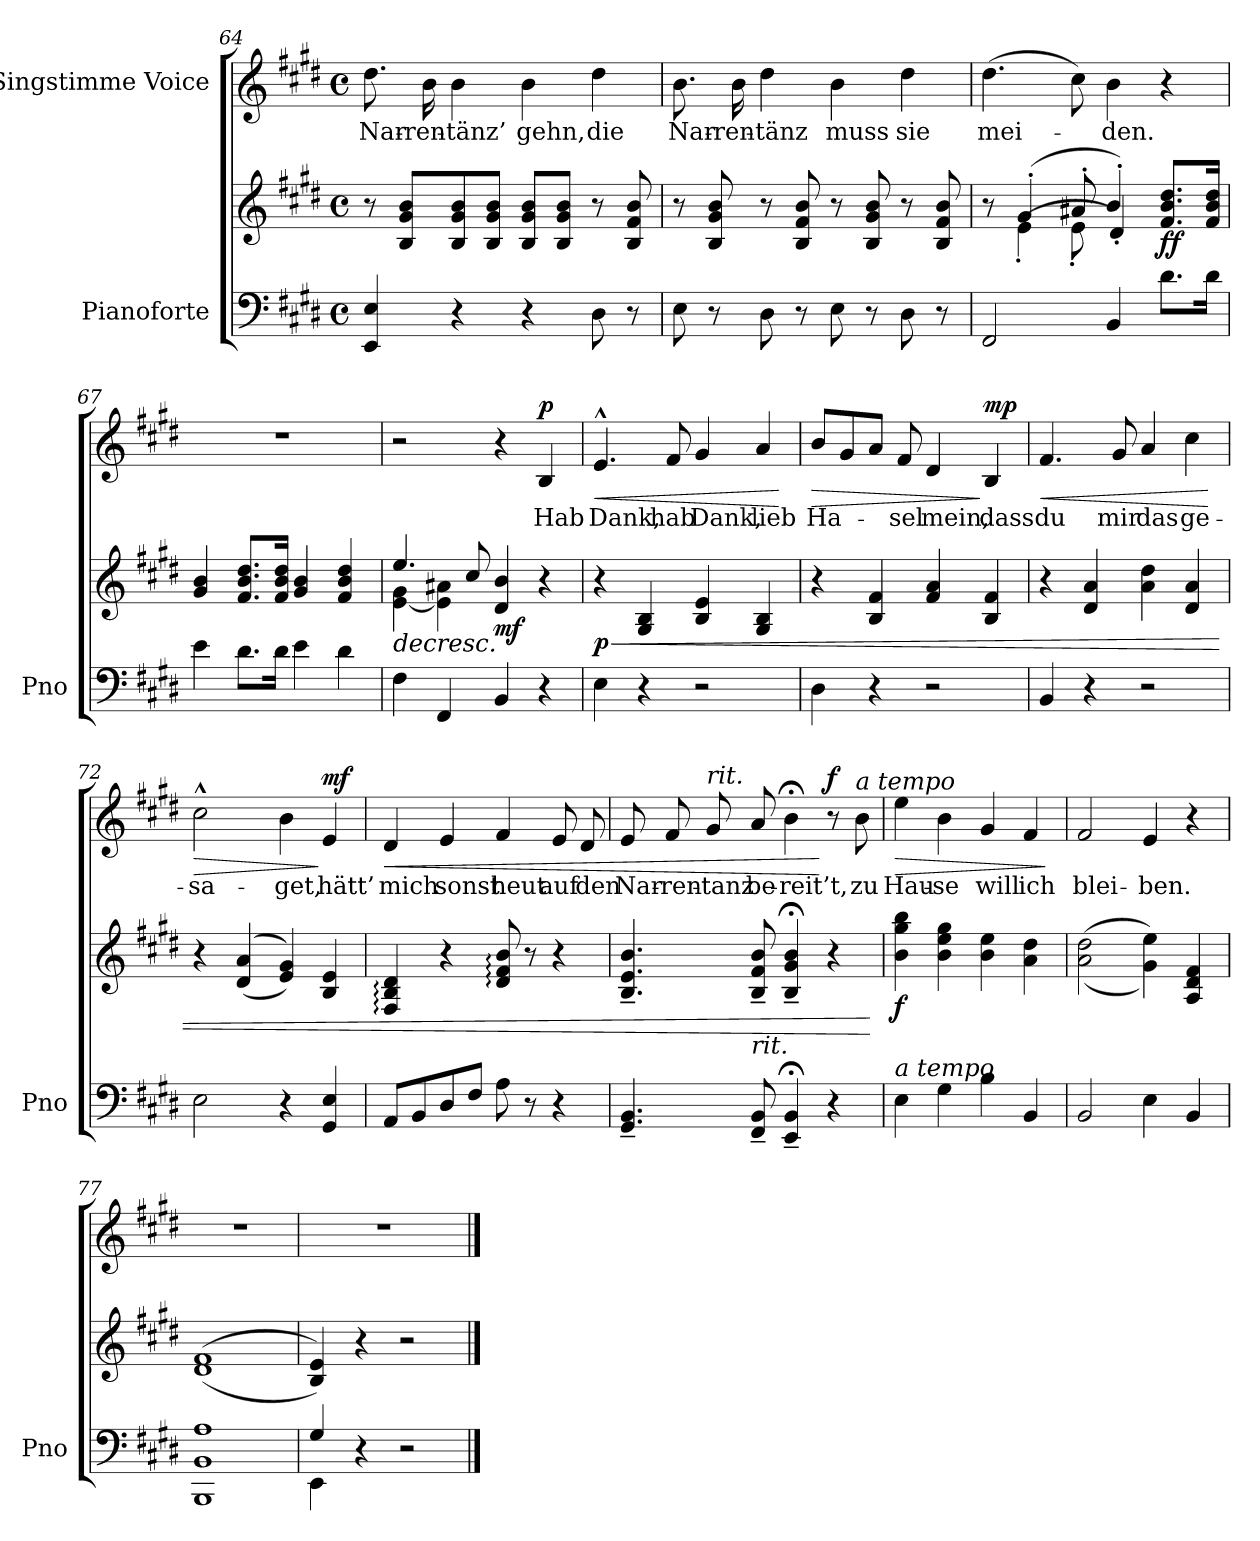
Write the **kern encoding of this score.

**kern	**kern	**dynam	**kern	**text	**dynam
*part2	*part2	*part2	*part1	*part1	*part1
*staff3	*staff2	*staff2/3	*staff1	*staff1	*staff1
*I"Pianoforte	*	*	*I"Singstimme Voice	*	*
*I'Pno	*	*	*	*	*
*clefF4	*clefG2	*	*clefG2	*	*
*k[f#c#g#d#]	*k[f#c#g#d#]	*	*k[f#c#g#d#]	*	*
*M4/4	*M4/4	*	*M4/4	*	*
*met(c)	*met(c)	*	*met(c)	*	*
=64	=64	=64	=64	=64	=64
!	!	!	!	!LO:LY:b	!
4EE/ 4E/	8r	.	8.dd#\	Nar-	.
.	8B/ 8g#/ 8b/L	.	.	.	.
!	!	!	!	!LO:LY:b	!
.	.	.	16b\	-ren-	.
!	!	!	!	!LO:LY:b	!
4r	8B/ 8g#/ 8b/	.	4b\	-tänz’	.
.	8B/ 8g#/ 8b/J	.	.	.	.
!	!	!	!	!LO:LY:b	!
4r	8B/ 8g#/ 8b/L	.	4b\	gehn,	.
.	8B/ 8g#/ 8b/J	.	.	.	.
!	!	!	!	!LO:LY:b	!
8D#\	8r	.	4dd#\	die	.
8r	8B/ 8f#/ 8b/	.	.	.	.
!!LO:PB:g=z
=65	=65	=65	=65	=65	=65
!	!	!	!	!LO:LY:b	!
8E\	8r	.	8.b\	Nar-	.
8r	8B/ 8g#/ 8b/	.	.	.	.
!	!	!	!	!LO:LY:b	!
.	.	.	16b\	-ren-	.
!	!	!	!	!LO:LY:b	!
8D#\	8r	.	4dd#\	-tänz	.
8r	8B/ 8f#/ 8b/	.	.	.	.
!	!	!	!	!LO:LY:b	!
8E\	8r	.	4b\	muss	.
8r	8B/ 8g#/ 8b/	.	.	.	.
!	!	!	!	!LO:LY:b	!
8D#\	8r	.	4dd#\	sie	.
8r	8B/ 8f#/ 8b/	.	.	.	.
=66	=66	=66	=66	=66	=66
*	*^	*	*	*	*
!	!	!	!	!	!LO:LY:b	!
2FF#/	8r	8ryy	.	(>4.dd#\	mei-	.
.	(>4g#'/	(<4e'\	.	.	.	.
.	8a#X'/	8e'\	.	8cc#\)	.	.
!	!	!	!	!	!LO:LY:b	!
4BB/	4b'/)	4d#'/)	.	4b\	-den.	.
!	!	!	!LO:DY:b	!	!	!
8.d#\L	8.f#/ 8.b/ 8.dd#/L	4ryy	ff	4r	.	.
16d#\Jk	16f#/ 16b/ 16dd#/Jk	.	.	.	.	.
*	*v	*v	*	*	*	*
=67	=67	=67	=67	=67	=67
4e\	4g#/ 4b/	.	1r	.	.
8.d#\L	8.f#/ 8.b/ 8.dd#/L	.	.	.	.
16d#\Jk	16f#/ 16b/ 16dd#/Jk	.	.	.	.
4e\	4g#/ 4b/	.	.	.	.
4d#\	4f#/ 4b/ 4dd#/	.	.	.	.
!!LO:LB:g=z
=68	=68	=68	=68	=68	=68
!	!	!LO:HP:b	!	!	!
*	*^	*	*	*	*
4F#\	4.ee/	[4e\ 4g#\	>	2r	.	.
4FF#/	.	4e\] 4a#X\	.	.	.	.
.	8cc#/	.	.	.	.	.
!	!	!	!LO:DY:b	!	!	!
4BB/	4d#/ 4b/	2ryy	mf	4r	.	.
!	!	!	!	!	!LO:LY:b	!LO:DY:a
4r	4r	.	]	4B/	Hab	p
*	*v	*v	*	*	*	*
=69	=69	=69	=69	=69	=69
!	!	!LO:HP:b	!	!LO:LY:b	!LO:HP:b
!	!	!LO:DY:n=1:b	!	!	!
4E\	4r	< p	4.e^^/	Dank,	<
4r	4G#/ 4B/	.	.	.	.
!	!	!	!	!LO:LY:b	!
.	.	.	8f#/	hab	.
!	!	!	!	!LO:LY:b	!
2r	4B/ 4e/	.	4g#/	Dank,	.
!	!	!	!	!LO:LY:b	!
.	4G#/ 4B/	.	4a/	lieb	.
.	.	.	.	.	[
=70	=70	=70	=70	=70	=70
!	!	!	!	!LO:LY:b	!LO:HP:b
4D#\	4r	.	8b/L	Ha-	>
.	.	.	8g#/	.	.
4r	4B/ 4f#/	.	8a/J	.	.
!	!	!	!	!LO:LY:b	!
.	.	.	8f#/	-sel	.
!	!	!	!	!LO:LY:b	!
2r	4f#/ 4a/	.	4d#/	mein,	.
!	!	!	!	!LO:LY:b	!LO:DY:n=1:a
.	4B/ 4f#/	.	4B/	dass	] mp
!!LO:LB:g=z
=71	=71	=71	=71	=71	=71
!	!	!	!	!LO:LY:b	!LO:HP:b
4BB/	4r	.	4.f#/	du	<
4r	4d#/ 4a/	.	.	.	.
!	!	!	!	!LO:LY:b	!
.	.	.	8g#/	mir	.
!	!	!	!	!LO:LY:b	!
2r	4a\ 4dd#\	.	4a/	das	.
!	!	!	!	!LO:LY:b	!
.	4d#/ 4a/	.	4cc#\	ge-	.
.	.	.	.	.	[
=72	=72	=72	=72	=72	=72
!	!	!	!	!LO:LY:b	!LO:HP:b
2E\	4r	.	2cc#^^\	-sa-	>
.	(<(>4d#/ 4a/	.	.	.	.
!	!	!	!	!LO:LY:b	!
4r	4e/ 4g#/))	.	4b\	-get,	.
!	!	!	!	!LO:LY:b	!LO:DY:n=1:a
4GG#/ 4E/	4B/ 4e/	.	4e/	hätt’	] mf
=73	=73	=73	=73	=73	=73
*	*	*	*MM118	*	*
!	!	!	!	!LO:LY:b	!LO:HP:b
8AA/L	4F#/: 4B/: 4d#/:	.	4d#/	mich	<
8BB/	.	.	.	.	.
!	!	!	!	!LO:LY:b	!
8D#/	4r	.	4e/	sonst	.
8F#/J	.	.	.	.	.
!	!	!	!	!LO:LY:b	!
8A\	8d#/: 8f#/: 8b/:	.	4f#/	heut	.
8r	8r	.	.	.	.
!	!	!	!	!LO:LY:b	!
4r	4r	.	8e/	auf	.
!	!	!	!	!LO:LY:b	!
.	.	.	8d#/	den	.
!!LO:LB:g=z
=74	=74	=74	=74	=74	=74
*	*	*	*MM110	*	*
!	!	!	!	!LO:LY:b	!
4.GG#/~ 4.BB/~	4.B/~ 4.e/~ 4.b/~	.	8e/	Nar-	.
!	!	!	!	!LO:LY:b	!
.	.	.	8f#/	-ren-	.
*	*	*	*MM100	*	*
!	!	!	!LO:TX:a:i:t=rit.	!	!
!	!	!	!	!LO:LY:b	!
.	.	.	8g#/	-tanz	.
!LO:TX:a:i:t=rit.	!	!	!	!	!
!	!	!	!	!LO:LY:b	!
8FF#/~ 8BB/~	8B/~ 8f#/~ 8b/~	.	8a/	be-	.
!	!	!	!	!LO:LY:b	!
4EE/;<~ 4BB/;<~	4B/;<~ 4g#/;<~ 4b/;<~	.	4b;<\	-reit’t,	.
!	!	!	!	!	!LO:DY:n=1:a
4r	4r	.	8r	.	[ f
!	!	!	!LO:TX:a:i:t=a tempo	!	!
!	!	!	!	!LO:LY:b	!
.	.	.	8b\	zu	.
.	.	[	.	.	.
=75	=75	=75	=75	=75	=75
*	*	*	*MM124	*	*
!LO:TX:a:i:t=a tempo	!	!	!	!	!
!	!	!LO:DY:b	!	!LO:LY:b	!LO:HP:b
4E\	4b\ 4gg#\ 4bb\	f	4ee\	Hau-	>
!	!	!	!	!LO:LY:b	!
4G#\	4b\ 4ee\ 4gg#\	.	4b\	-se	.
!	!	!	!	!LO:LY:b	!
4B\	4b\ 4ee\	.	4g#/	will	.
!	!	!	!	!LO:LY:b	!
4BB/	4a\ 4dd#\	.	4f#/	ich	.
.	.	.	.	.	]
=76	=76	=76	=76	=76	=76
!	!	!	!	!LO:LY:b	!
2BB/	(>(<2a\ 2dd#\	.	2f#/	blei-	.
!	!	!	!	!LO:LY:b	!
4E\	4g#\ 4ee\))	.	4e/	-ben.	.
4BB/	4A/ 4d#/ 4f#/	.	4r	.	.
=77	=77	=77	=77	=77	=77
*^	*	*	*	*	*
1A	1BBB 1BB	(<(>1d# 1f#	.	1r	.	.
=78	=78	=78	=78	=78	=78	=78
4G#/	4EE\	4B/ 4e/))	.	1r	.	.
4r	2.ryy	4r	.	.	.	.
2r	.	2r	.	.	.	.
*v	*v	*	*	*	*	*
==	==	==	==	==	==
*-	*-	*-	*-	*-	*-
